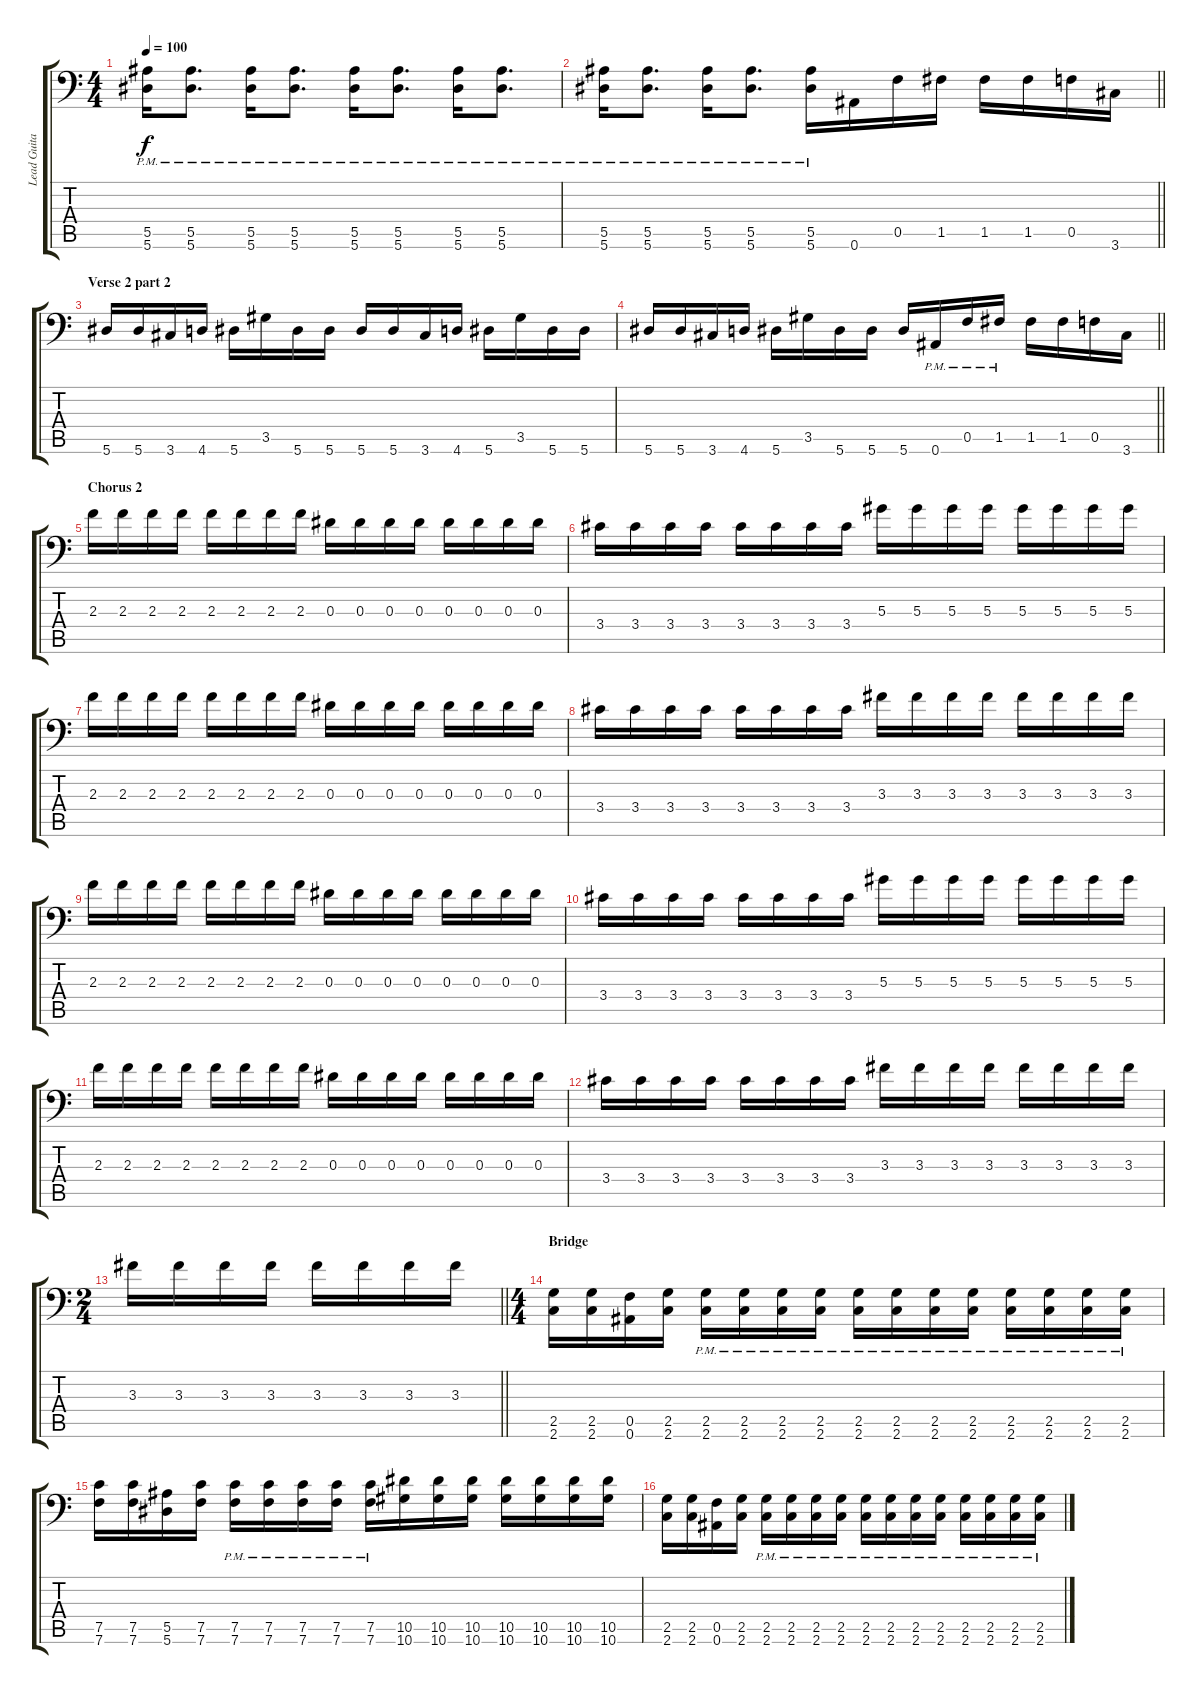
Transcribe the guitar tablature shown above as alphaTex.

\track ("Lead Guitar" "Lead Guita") {instrument distortionguitar}
\staff {score tabs}
\tuning (C4 G3 Eb3 Bb2 F2 Bb1) {hide}
\ts (4 4)
\tempo 100
\clef f4
\ks c
(5.5{pm} 5.6{pm}).16{dy f} (5.5{pm} 5.6{pm}).8{d} (5.5{pm} 5.6{pm}).16 (5.5{pm} 5.6{pm}).8{d} (5.5{pm} 5.6{pm}).16 (5.5{pm} 5.6{pm}).8{d} (5.5{pm} 5.6{pm}).16 (5.5{pm} 5.6{pm}).8{d} |
\barLineRight lightlight
(5.5{pm} 5.6{pm}).16 (5.5{pm} 5.6{pm}).8{d} (5.5{pm} 5.6{pm}).16 (5.5{pm} 5.6{pm}).8{d} (5.5{pm} 5.6{pm}).16 0.6.16 0.5.16 1.5.16 1.5.16 1.5.16 0.5.16 3.6.16 |
\section ("" "Verse 2 part 2")
5.6.16 5.6.16 3.6.16 4.6.16 5.6.16 3.5.16 5.6.16 5.6.16 5.6.16 5.6.16 3.6.16 4.6.16 5.6.16 3.5.16 5.6.16 5.6.16 |
\barLineRight lightlight
5.6.16 5.6.16 3.6.16 4.6.16 5.6.16 3.5.16 5.6.16 5.6.16 5.6.16 0.6{pm}.16 0.5{pm}.16 1.5{pm}.16 1.5.16 1.5.16 0.5.16 3.6.16 |
\section ("" "Chorus 2")
2.3.16 2.3.16 2.3.16 2.3.16 2.3.16 2.3.16 2.3.16 2.3.16 0.3.16 0.3.16 0.3.16 0.3.16 0.3.16 0.3.16 0.3.16 0.3.16 |
3.4.16 3.4.16 3.4.16 3.4.16 3.4.16 3.4.16 3.4.16 3.4.16 5.3.16 5.3.16 5.3.16 5.3.16 5.3.16 5.3.16 5.3.16 5.3.16 |
2.3.16 2.3.16 2.3.16 2.3.16 2.3.16 2.3.16 2.3.16 2.3.16 0.3.16 0.3.16 0.3.16 0.3.16 0.3.16 0.3.16 0.3.16 0.3.16 |
3.4.16 3.4.16 3.4.16 3.4.16 3.4.16 3.4.16 3.4.16 3.4.16 3.3.16 3.3.16 3.3.16 3.3.16 3.3.16 3.3.16 3.3.16 3.3.16 |
2.3.16 2.3.16 2.3.16 2.3.16 2.3.16 2.3.16 2.3.16 2.3.16 0.3.16 0.3.16 0.3.16 0.3.16 0.3.16 0.3.16 0.3.16 0.3.16 |
3.4.16 3.4.16 3.4.16 3.4.16 3.4.16 3.4.16 3.4.16 3.4.16 5.3.16 5.3.16 5.3.16 5.3.16 5.3.16 5.3.16 5.3.16 5.3.16 |
2.3.16 2.3.16 2.3.16 2.3.16 2.3.16 2.3.16 2.3.16 2.3.16 0.3.16 0.3.16 0.3.16 0.3.16 0.3.16 0.3.16 0.3.16 0.3.16 |
3.4.16 3.4.16 3.4.16 3.4.16 3.4.16 3.4.16 3.4.16 3.4.16 3.3.16 3.3.16 3.3.16 3.3.16 3.3.16 3.3.16 3.3.16 3.3.16 |
\ts (2 4)
\barLineRight lightlight
3.3.16 3.3.16 3.3.16 3.3.16 3.3.16 3.3.16 3.3.16 3.3.16 |
\ts (4 4)
\section ("" "Bridge")
(2.5 2.6).16 (2.5 2.6).16 (0.5 0.6).16 (2.5 2.6).16 (2.5{pm} 2.6{pm}).16 (2.5{pm} 2.6{pm}).16 (2.5{pm} 2.6{pm}).16 (2.5{pm} 2.6{pm}).16 (2.5{pm} 2.6{pm}).16 (2.5{pm} 2.6{pm}).16 (2.5{pm} 2.6{pm}).16 (2.5{pm} 2.6{pm}).16 (2.5{pm} 2.6{pm}).16 (2.5{pm} 2.6{pm}).16 (2.5{pm} 2.6{pm}).16 (2.5{pm} 2.6{pm}).16 |
(7.5 7.6).16 (7.5 7.6).16 (5.5 5.6).16 (7.5 7.6).16 (7.5{pm} 7.6{pm}).16 (7.5{pm} 7.6{pm}).16 (7.5{pm} 7.6{pm}).16 (7.5{pm} 7.6{pm}).16 (7.5{pm} 7.6{pm}).16 (10.5 10.6).16 (10.5 10.6).16 (10.5 10.6).16 (10.5 10.6).16 (10.5 10.6).16 (10.5 10.6).16 (10.5 10.6).16 |
(2.5 2.6).16 (2.5 2.6).16 (0.5 0.6).16 (2.5 2.6).16 (2.5{pm} 2.6{pm}).16 (2.5{pm} 2.6{pm}).16 (2.5{pm} 2.6{pm}).16 (2.5{pm} 2.6{pm}).16 (2.5{pm} 2.6{pm}).16 (2.5{pm} 2.6{pm}).16 (2.5{pm} 2.6{pm}).16 (2.5{pm} 2.6{pm}).16 (2.5{pm} 2.6{pm}).16 (2.5{pm} 2.6{pm}).16 (2.5{pm} 2.6{pm}).16 (2.5{pm} 2.6{pm}).16
